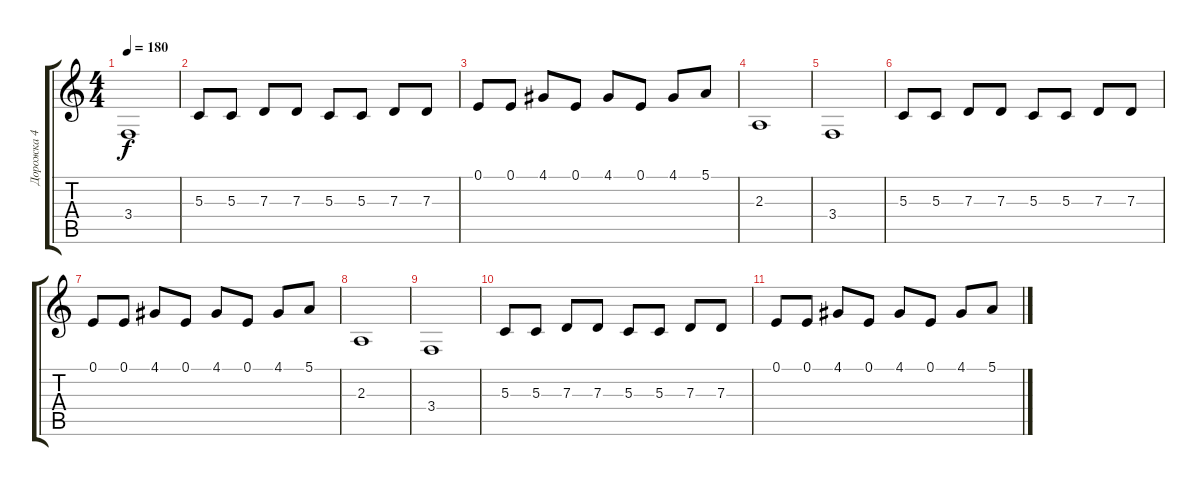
\track ("Дорожка 4" "Дорожка 4") {instrument violin}
\staff {score tabs}
\tuning (E4 B3 G3 D3 A2 E2) {hide}
\ts (4 4)
\tempo 180
\clef g2
\ks c
3.4.1{dy f} |
5.3.8 5.3.8 7.3.8 7.3.8 5.3.8 5.3.8 7.3.8 7.3.8 |
0.1.8 0.1.8 4.1.8 0.1.8 4.1.8 0.1.8 4.1.8 5.1.8 |
2.3.1 |
3.4.1 |
5.3.8 5.3.8 7.3.8 7.3.8 5.3.8 5.3.8 7.3.8 7.3.8 |
0.1.8 0.1.8 4.1.8 0.1.8 4.1.8 0.1.8 4.1.8 5.1.8 |
2.3.1 |
3.4.1 |
5.3.8 5.3.8 7.3.8 7.3.8 5.3.8 5.3.8 7.3.8 7.3.8 |
0.1.8 0.1.8 4.1.8 0.1.8 4.1.8 0.1.8 4.1.8 5.1.8
